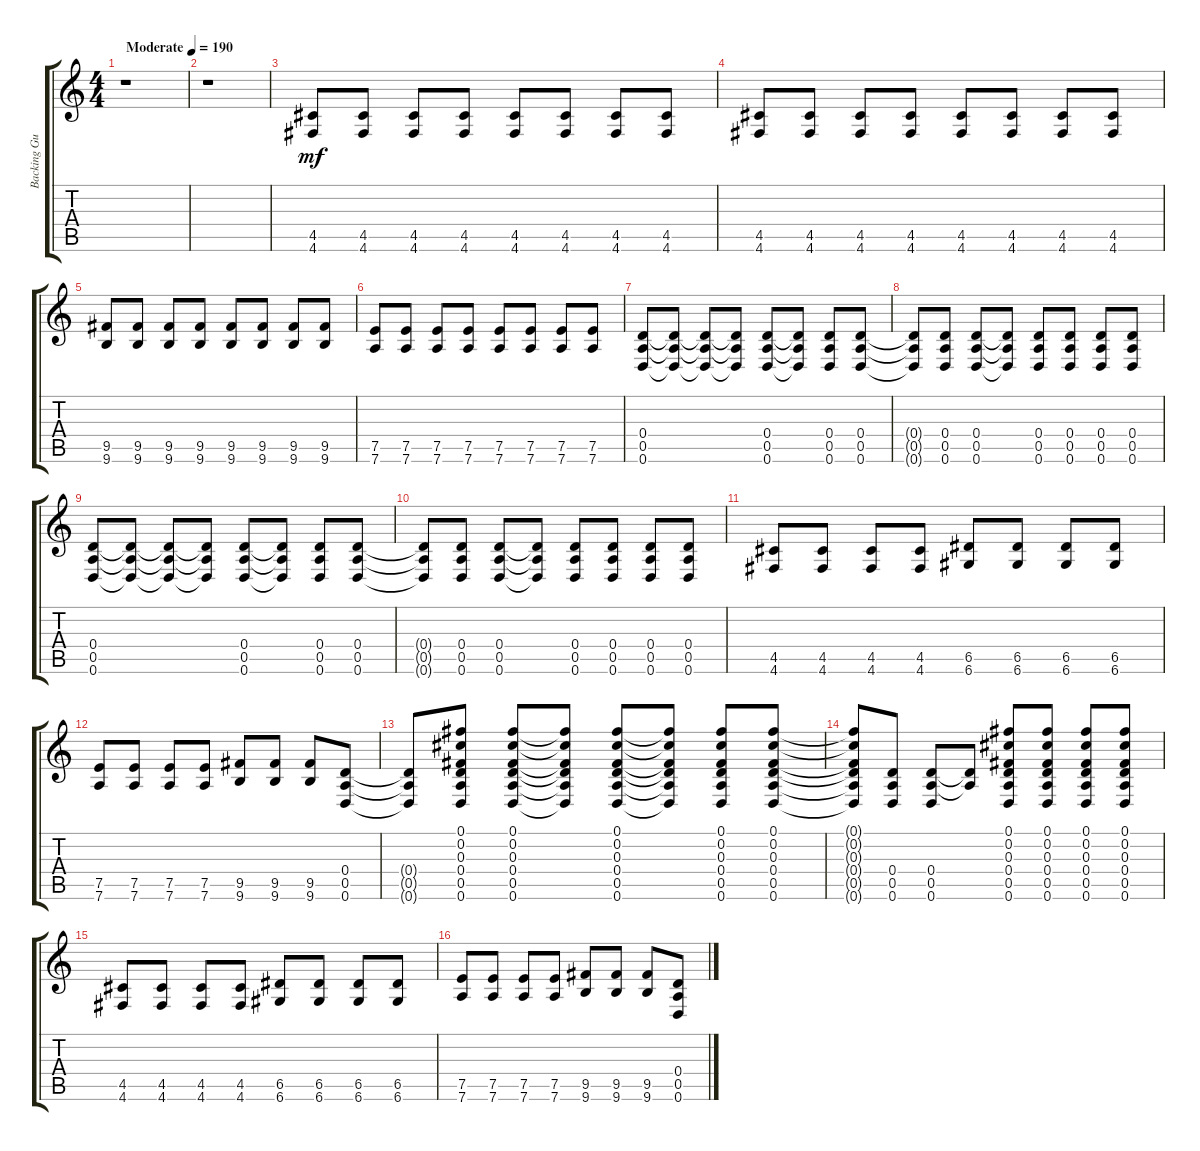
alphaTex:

\track ("Backing Guitar" "Backing Gu") {instrument distortionguitar}
\staff {score tabs}
\tuning (Gb4 Db4 Gb3 D3 A2 D2) {hide}
\ts (4 4)
\tempo (190 "Moderate")
\clef g2
\ks c
r.1{dy mf instrument distortionguitar} |
r.1 |
(4.5 4.6).8 (4.5 4.6).8 (4.5 4.6).8 (4.5 4.6).8 (4.5 4.6).8 (4.5 4.6).8 (4.5 4.6).8 (4.5 4.6).8 |
(4.5 4.6).8 (4.5 4.6).8 (4.5 4.6).8 (4.5 4.6).8 (4.5 4.6).8 (4.5 4.6).8 (4.5 4.6).8 (4.5 4.6).8 |
(9.5 9.6).8 (9.5 9.6).8 (9.5 9.6).8 (9.5 9.6).8 (9.5 9.6).8 (9.5 9.6).8 (9.5 9.6).8 (9.5 9.6).8 |
(7.5 7.6).8 (7.5 7.6).8 (7.5 7.6).8 (7.5 7.6).8 (7.5 7.6).8 (7.5 7.6).8 (7.5 7.6).8 (7.5 7.6).8 |
(0.4 0.5 0.6).8 (0.4{t} 0.5{t} 0.6{t}).8 (0.4{t} 0.5{t} 0.6{t}).8 (0.4{t} 0.5{t} 0.6{t}).8 (0.4 0.5 0.6).8 (0.4{t} 0.5{t} 0.6{t}).8 (0.4 0.5 0.6).8 (0.4 0.5 0.6).8 |
(0.4{t} 0.5{t} 0.6{t}).8 (0.4 0.5 0.6).8 (0.4 0.5 0.6).8 (0.4{t} 0.5{t} 0.6{t}).8 (0.4 0.5 0.6).8 (0.4 0.5 0.6).8 (0.4 0.5 0.6).8 (0.4 0.5 0.6).8 |
(0.4 0.5 0.6).8 (0.4{t} 0.5{t} 0.6{t}).8 (0.4{t} 0.5{t} 0.6{t}).8 (0.4{t} 0.5{t} 0.6{t}).8 (0.4 0.5 0.6).8 (0.4{t} 0.5{t} 0.6{t}).8 (0.4 0.5 0.6).8 (0.4 0.5 0.6).8 |
(0.4{t} 0.5{t} 0.6{t}).8 (0.4 0.5 0.6).8 (0.4 0.5 0.6).8 (0.4{t} 0.5{t} 0.6{t}).8 (0.4 0.5 0.6).8 (0.4 0.5 0.6).8 (0.4 0.5 0.6).8 (0.4 0.5 0.6).8 |
(4.5 4.6).8 (4.5 4.6).8 (4.5 4.6).8 (4.5 4.6).8 (6.5 6.6).8 (6.5 6.6).8 (6.5 6.6).8 (6.5 6.6).8 |
(7.5 7.6).8 (7.5 7.6).8 (7.5 7.6).8 (7.5 7.6).8 (9.5 9.6).8 (9.5 9.6).8 (9.5 9.6).8 (0.4 0.5 0.6).8 |
(0.4{t} 0.5{t} 0.6{t}).8 (0.1 0.2 0.3 0.4 0.5 0.6).8 (0.1 0.2 0.3 0.4 0.5 0.6).8 (0.1{t} 0.2{t} 0.3{t} 0.4{t} 0.5{t} 0.6{t}).8 (0.1 0.2 0.3 0.4 0.5 0.6).8 (0.1{t} 0.2{t} 0.3{t} 0.4{t} 0.5{t} 0.6{t}).8 (0.1 0.2 0.3 0.4 0.5 0.6).8 (0.1 0.2 0.3 0.4 0.5 0.6).8 |
(0.1{t} 0.2{t} 0.3{t} 0.4{t} 0.5{t} 0.6{t}).8 (0.4 0.5 0.6).8 (0.4 0.5 0.6).8 (0.4{t} 0.5{t}).8 (0.1 0.2 0.3 0.4 0.5 0.6).8 (0.1 0.2 0.3 0.4 0.5 0.6).8 (0.1 0.2 0.3 0.4 0.5 0.6).8 (0.1 0.2 0.3 0.4 0.5 0.6).8 |
(4.5 4.6).8 (4.5 4.6).8 (4.5 4.6).8 (4.5 4.6).8 (6.5 6.6).8 (6.5 6.6).8 (6.5 6.6).8 (6.5 6.6).8 |
(7.5 7.6).8 (7.5 7.6).8 (7.5 7.6).8 (7.5 7.6).8 (9.5 9.6).8 (9.5 9.6).8 (9.5 9.6).8 (0.4 0.5 0.6).8
